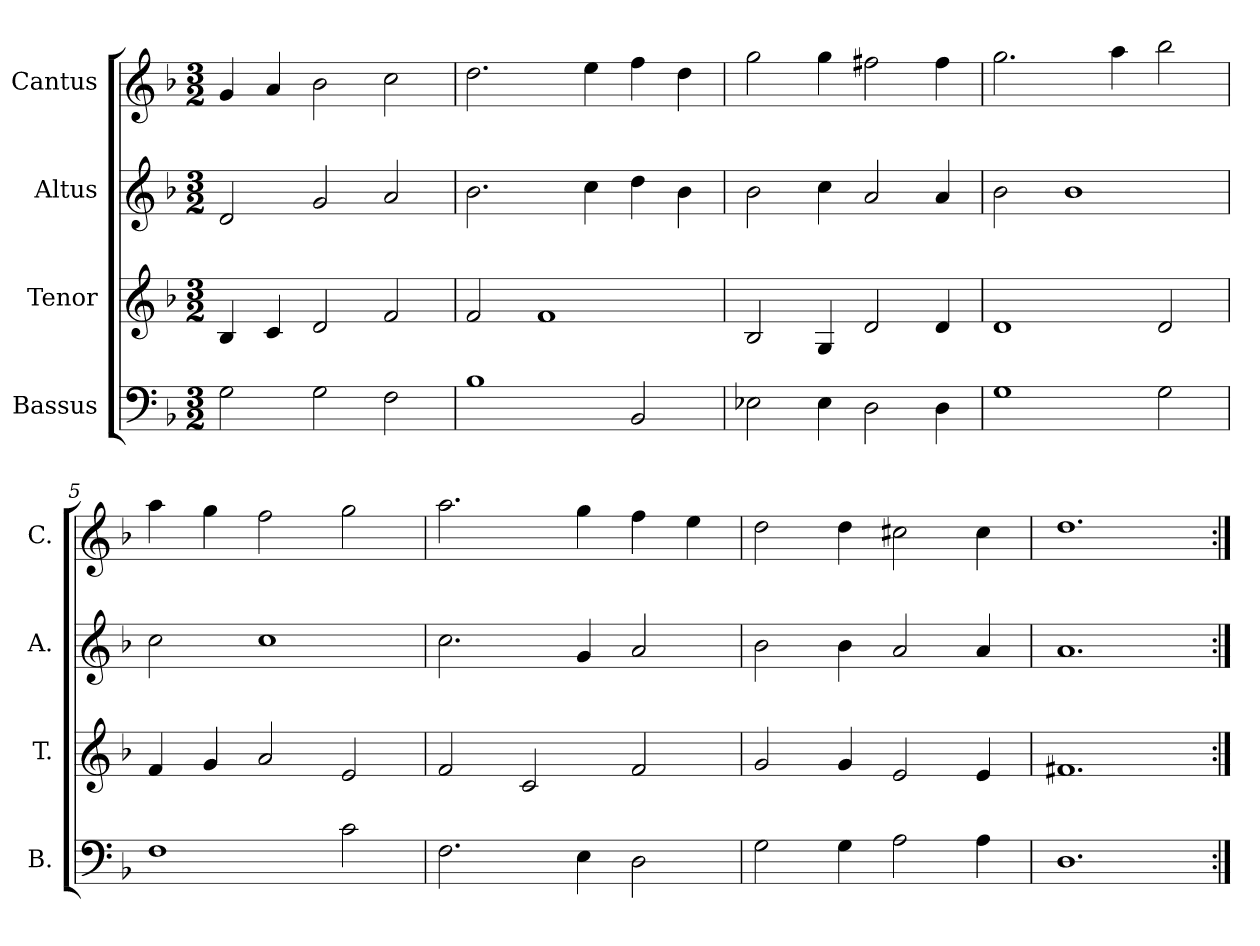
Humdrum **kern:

**kern	**kern	**kern	**kern
*part4	*part3	*part2	*part1
*staff4	*staff3	*staff2	*staff1
*I"Bassus	*I"Tenor	*I"Altus	*I"Cantus
*I'B.	*I'T.	*I'A.	*I'C.
*clefF4	*clefG2	*clefG2	*clefG2
*k[b-]	*k[b-]	*k[b-]	*k[b-]
*F:	*F:	*F:	*F:
*M3/2	*M3/2	*M3/2	*M3/2
=1	=1	=1	=1
2G\	4B-/	2d/	4g/
.	4c/	.	4a/
2G\	2d/	2g/	2b-\
2F\	2f/	2a/	2cc\
=2	=2	=2	=2
1B-	2f/	2.b-\	2.dd\
.	1f	.	.
.	.	4cc\	4ee\
2BB-/	.	4dd\	4ff\
.	.	4b-\	4dd\
=3	=3	=3	=3
2E-X\	2B-/	2b-\	2gg\
4E-\	4G/	4cc\	4gg\
2D\	2d/	2a/	2ff#X\
4D\	4d/	4a/	4ff#\
=4	=4	=4	=4
1G	1d	2b-\	2.gg\
.	.	1b-	.
.	.	.	4aa\
2G\	2d/	.	2bb-\
=5	=5	=5	=5
1F	4f/	2cc\	4aa\
.	4g/	.	4gg\
.	2a/	1cc	2ff\
2c\	2e/	.	2gg\
=6	=6	=6	=6
2.F\	2f/	2.cc\	2.aa\
.	2c/	.	.
4E\	.	4g/	4gg\
2D\	2f/	2a/	4ff\
.	.	.	4ee\
=7	=7	=7	=7
2G\	2g/	2b-\	2dd\
4G\	4g/	4b-\	4dd\
2A\	2e/	2a/	2cc#X\
4A\	4e/	4a/	4cc#\
=8	=8	=8	=8
1.D	1.f#X	1.a	1.dd
=:|!	=:|!	=:|!	=:|!
*-	*-	*-	*-
